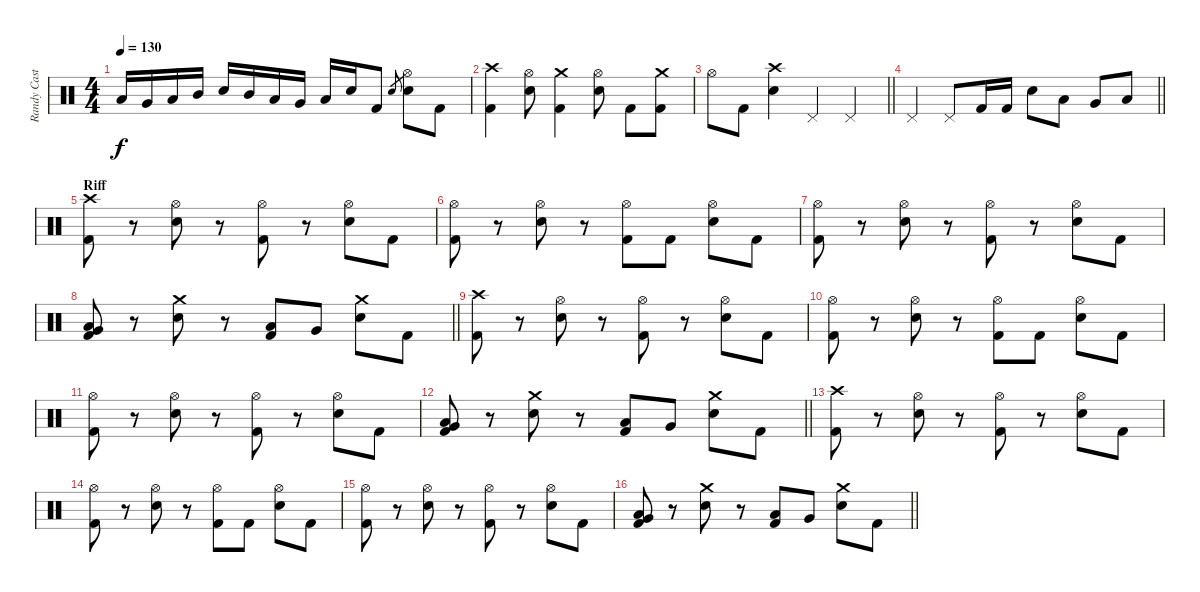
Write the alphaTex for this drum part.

\track ("Randy Castillo" "Randy Cast") {instrument percussion}
\staff {score}
\articulation defaults
\ts (4 4)
\tempo 130
\clef neutral
\ks c "Low Floor Tom (hit)".16{dy f} "Very Low Tom (hit)".16 "Low Tom (hit)".16 "Mid Tom (hit)".16 "Snare (hit) 2".16 "Mid Tom (hit)".16 "Low Tom (hit)".16 "Very Low Tom (hit)".16 "Low Floor Tom (hit)".16 "Snare (hit) 2".16 "Kick (hit) 2".8 "Snare (hit) 2".8{gr}
("Hi-Hat (open)" "Snare (hit) 2").8 "Kick (hit) 2".8 |
("Crash high (hit)" "Kick (hit) 2").4 ("Hi-Hat (open)" "Snare (hit) 2").8 ("Crash medium (hit)" "Kick (hit) 2").4 ("Hi-Hat (open)" "Snare (hit) 2").8 "Kick (hit) 2".8 ("Crash medium (hit)" "Kick (hit) 2").8 |
\barLineRight lightlight "Hi-Hat (open)".8 "Kick (hit) 2".8
("Crash high (hit)" "Snare (hit) 2").4 "Pedal Hi-Hat (hit)".4 "Pedal Hi-Hat (hit)".4 |
\barLineRight lightlight "Pedal Hi-Hat (hit)".4 "Pedal Hi-Hat (hit)".8 "Kick (hit) 2".16 "Kick (hit) 2".16 "Snare (hit) 2".8 "Low Floor Tom (hit)".8 "Very Low Tom (hit)".8 "Low Tom (hit)".8
|
\section ("" "Riff")
("Crash high (hit)" "Kick (hit) 2").8 r.8 ("Hi-Hat (open)" "Snare (hit) 2").8 r.8 ("Hi-Hat (open)" "Kick (hit) 2").8 r.8 ("Hi-Hat (open)" "Snare (hit) 2").8 "Kick (hit) 2".8 |
("Hi-Hat (open)" "Kick (hit) 2").8 r.8 ("Hi-Hat (open)" "Snare (hit) 2").8 r.8 ("Hi-Hat (open)" "Kick (hit) 2").8 "Kick (hit) 2".8 ("Hi-Hat (open)" "Snare (hit) 2").8 "Kick (hit) 2".8 |
("Hi-Hat (open)" "Kick (hit) 2").8 r.8 ("Hi-Hat (open)" "Snare (hit) 2").8 r.8 ("Hi-Hat (open)" "Kick (hit) 2").8 r.8 ("Hi-Hat (open)" "Snare (hit) 2").8 "Kick (hit) 2".8 |
\barLineRight lightlight
("Low Floor Tom (hit)" "Very Low Tom (hit)" "Kick (hit) 2").8 r.8 ("Crash medium (hit)" "Snare (hit) 2").8 r.8 ("Low Floor Tom (hit)" "Kick (hit) 2").8 "Very Low Tom (hit)".8 ("Crash medium (hit)" "Snare (hit) 2").8 "Kick (hit) 2".8 |
\section ("" "")
("Crash high (hit)" "Kick (hit) 2").8 r.8 ("Hi-Hat (open)" "Snare (hit) 2").8 r.8 ("Hi-Hat (open)" "Kick (hit) 2").8 r.8 ("Hi-Hat (open)" "Snare (hit) 2").8 "Kick (hit) 2".8 |
("Hi-Hat (open)" "Kick (hit) 2").8 r.8 ("Hi-Hat (open)" "Snare (hit) 2").8 r.8 ("Hi-Hat (open)" "Kick (hit) 2").8 "Kick (hit) 2".8 ("Hi-Hat (open)" "Snare (hit) 2").8 "Kick (hit) 2".8 |
("Hi-Hat (open)" "Kick (hit) 2").8 r.8 ("Hi-Hat (open)" "Snare (hit) 2").8 r.8 ("Hi-Hat (open)" "Kick (hit) 2").8 r.8 ("Hi-Hat (open)" "Snare (hit) 2").8 "Kick (hit) 2".8 |
\barLineRight lightlight
("Low Floor Tom (hit)" "Very Low Tom (hit)" "Kick (hit) 2").8 r.8 ("Crash medium (hit)" "Snare (hit) 2").8 r.8 ("Low Floor Tom (hit)" "Kick (hit) 2").8 "Very Low Tom (hit)".8 ("Crash medium (hit)" "Snare (hit) 2").8 "Kick (hit) 2".8 |
\section ("" "")
("Crash high (hit)" "Kick (hit) 2").8 r.8 ("Hi-Hat (open)" "Snare (hit) 2").8 r.8 ("Hi-Hat (open)" "Kick (hit) 2").8 r.8 ("Hi-Hat (open)" "Snare (hit) 2").8 "Kick (hit) 2".8 |
("Hi-Hat (open)" "Kick (hit) 2").8 r.8 ("Hi-Hat (open)" "Snare (hit) 2").8 r.8 ("Hi-Hat (open)" "Kick (hit) 2").8 "Kick (hit) 2".8 ("Hi-Hat (open)" "Snare (hit) 2").8 "Kick (hit) 2".8 |
("Hi-Hat (open)" "Kick (hit) 2").8 r.8 ("Hi-Hat (open)" "Snare (hit) 2").8 r.8 ("Hi-Hat (open)" "Kick (hit) 2").8 r.8 ("Hi-Hat (open)" "Snare (hit) 2").8 "Kick (hit) 2".8 |
\barLineRight lightlight
("Low Floor Tom (hit)" "Very Low Tom (hit)" "Kick (hit) 2").8 r.8 ("Crash medium (hit)" "Snare (hit) 2").8 r.8 ("Low Floor Tom (hit)" "Kick (hit) 2").8 "Very Low Tom (hit)".8 ("Crash medium (hit)" "Snare (hit) 2").8 "Kick (hit) 2".8
